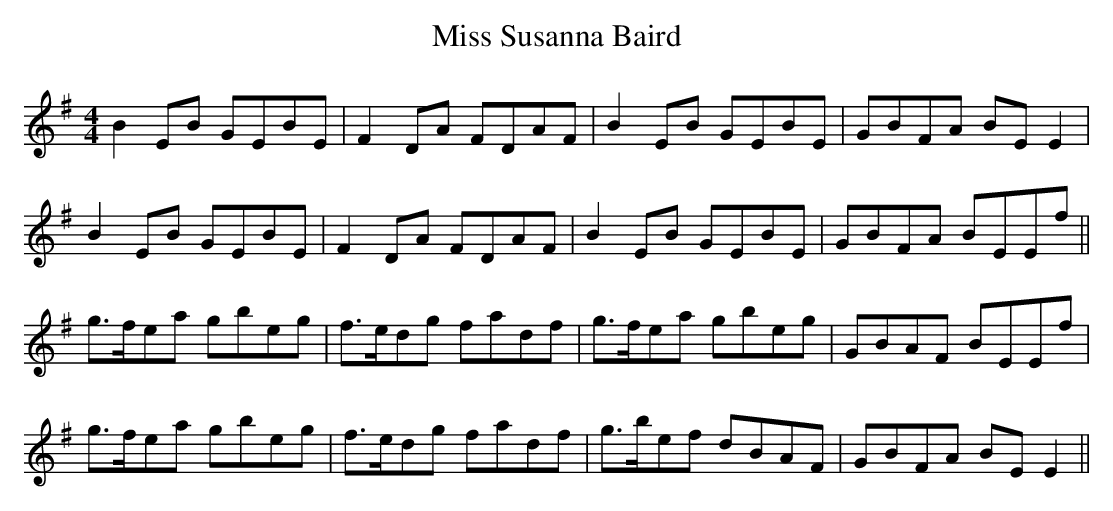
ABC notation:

X:1
T: Miss Susanna Baird
M: 4/4
L: 1/8
K: Emin
B2 EB GEBE|F2 DA FDAF|B2 EB GEBE|GBFA BE E2|
B2 EB GEBE|F2 DA FDAF|B2 EB GEBE|GBFA BEEf||
g>fea gbeg|f>edg fadf|g>fea gbeg|GBAF BEEf|
g>fea gbeg|f>edg fadf|g>bef dBAF|GBFA BE E2||
